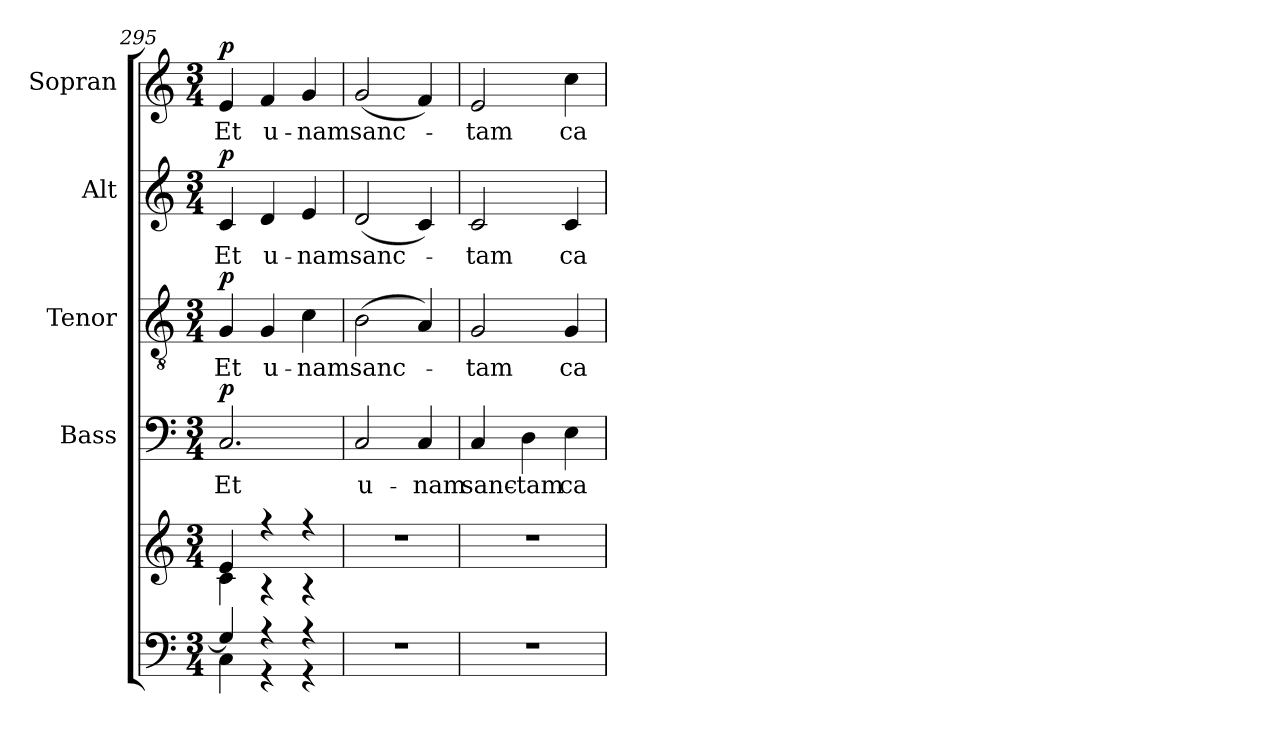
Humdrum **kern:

**kern	**kern	**kern	**text	**dynam	**kern	**text	**dynam	**kern	**text	**dynam	**kern	**text	**dynam
*part5	*part5	*part4	*part4	*part4	*part3	*part3	*part3	*part2	*part2	*part2	*part1	*part1	*part1
*staff6	*staff5	*staff4	*staff4	*staff4	*staff3	*staff3	*staff3	*staff2	*staff2	*staff2	*staff1	*staff1	*staff1
*	*	*I"Bass	*	*	*I"Tenor	*	*	*I"Alt	*	*	*I"Sopran	*	*
*	*	*I'B.	*	*	*I'T.	*	*	*I'A.	*	*	*I'S.	*	*
*clefF4	*clefG2	*clefF4	*	*	*clefGv2	*	*	*clefG2	*	*	*clefG2	*	*
*k[]	*k[]	*k[]	*	*	*k[]	*	*	*k[]	*	*	*k[]	*	*
*C:	*C:	*C:	*	*	*C:	*	*	*C:	*	*	*C:	*	*
*M3/4	*M3/4	*M3/4	*	*	*M3/4	*	*	*M3/4	*	*	*M3/4	*	*
=295	=295	=295	=295	=295	=295	=295	=295	=295	=295	=295	=295	=295	=295
*^	*^	*	*	*	*	*	*	*	*	*	*	*	*
!	!	!	!	!	!LO:LY:b	!LO:DY:a	!	!LO:LY:b	!LO:DY:a	!	!LO:LY:b	!LO:DY:a	!	!LO:LY:b	!LO:DY:a
4G/]	4C\	4e/	4c\	2.C/	Et	p	4G/	Et	p	4c/	Et	p	4e/	Et	p
!	!	!	!	!	!	!	!	!LO:LY:b	!	!	!LO:LY:b	!	!	!LO:LY:b	!
4r	4r	4r	4r	.	.	.	4G/	u-	.	4d/	u-	.	4f/	u-	.
!	!	!	!	!	!	!	!	!LO:LY:b	!	!	!LO:LY:b	!	!	!LO:LY:b	!
4r	4r	4r	4r	.	.	.	4c\	-nam	.	4e/	-nam	.	4g/	-nam	.
=296	=296	=296	=296	=296	=296	=296	=296	=296	=296	=296	=296	=296	=296	=296	=296
!	!	!	!	!	!LO:LY:b	!	!	!LO:LY:b	!	!	!LO:LY:b	!	!	!LO:LY:b	!
*v	*v	*	*	*	*	*	*	*	*	*	*	*	*	*	*
*	*v	*v	*	*	*	*	*	*	*	*	*	*	*	*
2.r	2.r	2C/	u-	.	(>2B\	sanc-	.	(<2d/	sanc-	.	(<2g/	sanc-	.
!	!	!	!LO:LY:b	!	!	!	!	!	!	!	!	!	!
.	.	4C/	-nam	.	4A/)	.	.	4c/)	.	.	4f/)	.	.
=297	=297	=297	=297	=297	=297	=297	=297	=297	=297	=297	=297	=297	=297
!	!	!	!LO:LY:b	!	!	!LO:LY:b	!	!	!LO:LY:b	!	!	!LO:LY:b	!
2.r	2.r	4C/	sanc-	.	2G/	-tam	.	2c/	-tam	.	2e/	-tam	.
!	!	!	!LO:LY:b	!	!	!	!	!	!	!	!	!	!
.	.	4D\	-tam	.	.	.	.	.	.	.	.	.	.
!	!	!	!LO:LY:b	!	!	!LO:LY:b	!	!	!LO:LY:b	!	!	!LO:LY:b	!
.	.	4E\	ca-	.	4G/	ca-	.	4c/	ca-	.	4cc\	ca-	.
=	=	=	=	=	=	=	=	=	=	=	=	=	=
*-	*-	*-	*-	*-	*-	*-	*-	*-	*-	*-	*-	*-	*-
